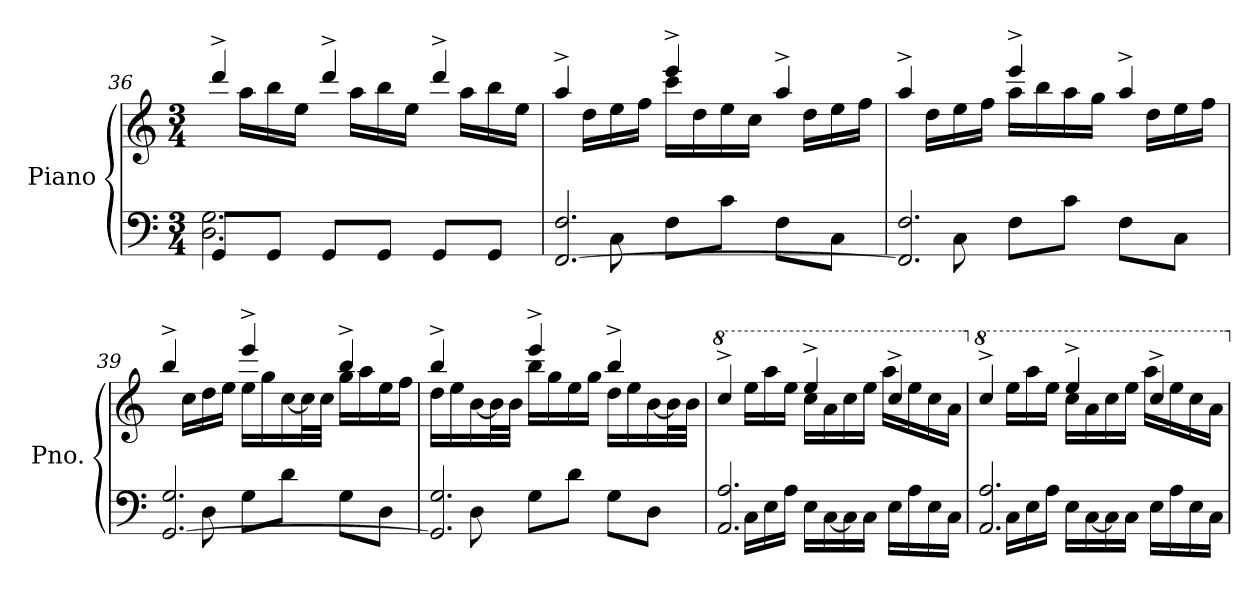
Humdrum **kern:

**kern	**kern
*part1	*part1
*staff2	*staff1
*I"Piano	*
*I'Pno.	*
*clefF4	*clefG2
*k[]	*k[]
*M3/4	*M3/4
=36	=36
*^	*^
8GG/L	2.D\ 2.G\	4ddd^/	16ryy
.	.	.	16aa\LL
8GG/J	.	.	16bb\
.	.	.	16ee\JJ
8GG/L	.	4ddd^/	16ryy
.	.	.	16aa\LL
8GG/J	.	.	16bb\
.	.	.	16ee\JJ
8GG/L	.	4ddd^/	16ryy
.	.	.	16aa\LL
8GG/J	.	.	16bb\
.	.	.	16ee\JJ
=37	=37	=37	=37
[2.FF/ 2.F/	8ryy	4aa^/	16ryy
.	.	.	16dd\LL
.	8C\	.	16ee\
.	.	.	16ff\JJ
.	8F\L	4eee^/	16ccc\LL
.	.	.	16dd\
.	8c\J	.	16ee\
.	.	.	16cc\JJ
.	8F\L	4aa^/	16ryy
.	.	.	16dd\LL
.	8C\J	.	16ee\
.	.	.	16ff\JJ
!!LO:LB:g=z	!!
=38	=38	=38	=38
2.FF/] 2.F/	8ryy	4aa^/	16ryy
.	.	.	16dd\LL
.	8C\	.	16ee\
.	.	.	16ff\JJ
.	8F\L	4eee^/	16aa\LL
.	.	.	16bb\
.	8c\J	.	16aa\
.	.	.	16gg\JJ
.	8F\L	4aa^/	16ryy
.	.	.	16dd\LL
.	8C\J	.	16ee\
.	.	.	16ff\JJ
=39	=39	=39	=39
[2.GG/ 2.G/	8ryy	4bb^/	16ryy
.	.	.	16cc\LL
.	8D\	.	16dd\
.	.	.	16ee\JJ
.	8G\L	4eee^/	16ee\LL
.	.	.	16gg\
.	8d\J	.	[16cc\
.	.	.	32cc\L]
.	.	.	32cc\JJJ
.	8G\L	4bb^/	16gg\LL
.	.	.	16aa\
.	8D\J	.	16ee\
.	.	.	16ff\JJ
=40	=40	=40	=40
2.GG/] 2.G/	8ryy	4bb^/	16dd\LL
.	.	.	16ee\
.	8D\	.	[16b\
.	.	.	32b\L]
.	.	.	32b\JJJ
.	8G\L	4eee^/	16bb\LL
.	.	.	16gg\
.	8d\J	.	16ee\
.	.	.	16gg\JJ
.	8G\L	4bb^/	16dd\LL
.	.	.	16ee\
.	8D\J	.	[16b\
.	.	.	32b\L]
.	.	.	32b\JJJ
!!LO:LB:g=z	!!
=41	=41	=41	=41
*	*	*8va	*
2.AA/ 2.A/	16ryy	4ccc^/	16ryy
.	16C\LL	.	16eee\LL
.	16E\	.	16aaa\
.	16A\JJ	.	16eee\JJ
.	16E\LL	4eee^/	16ccc\LL
.	[16C\	.	16aa\
.	16C\]	.	16ccc\
.	16C\JJ	.	16eee\JJ
.	16E\LL	4ccc^/	16aaa\LL
.	16A\	.	16eee\
.	16E\	.	16ccc\
.	16C\JJ	.	16aa\JJ
=42	=42	=42	=42
*	*	*X8va	*
*	*	*8va	*
2.AA/ 2.A/	16ryy	4ccc^/	16ryy
.	16C\LL	.	16eee\LL
.	16E\	.	16aaa\
.	16A\JJ	.	16eee\JJ
.	16E\LL	4eee^/	16ccc\LL
.	[16C\	.	16aa\
.	16C\]	.	16ccc\
.	16C\JJ	.	16eee\JJ
.	16E\LL	4ccc^/	16aaa\LL
.	16A\	.	16eee\
.	16E\	.	16ccc\
.	16C\JJ	.	16aa\JJ
*	*	*X8va	*
*v	*v	*	*
*	*v	*v
=	=
*-	*-
